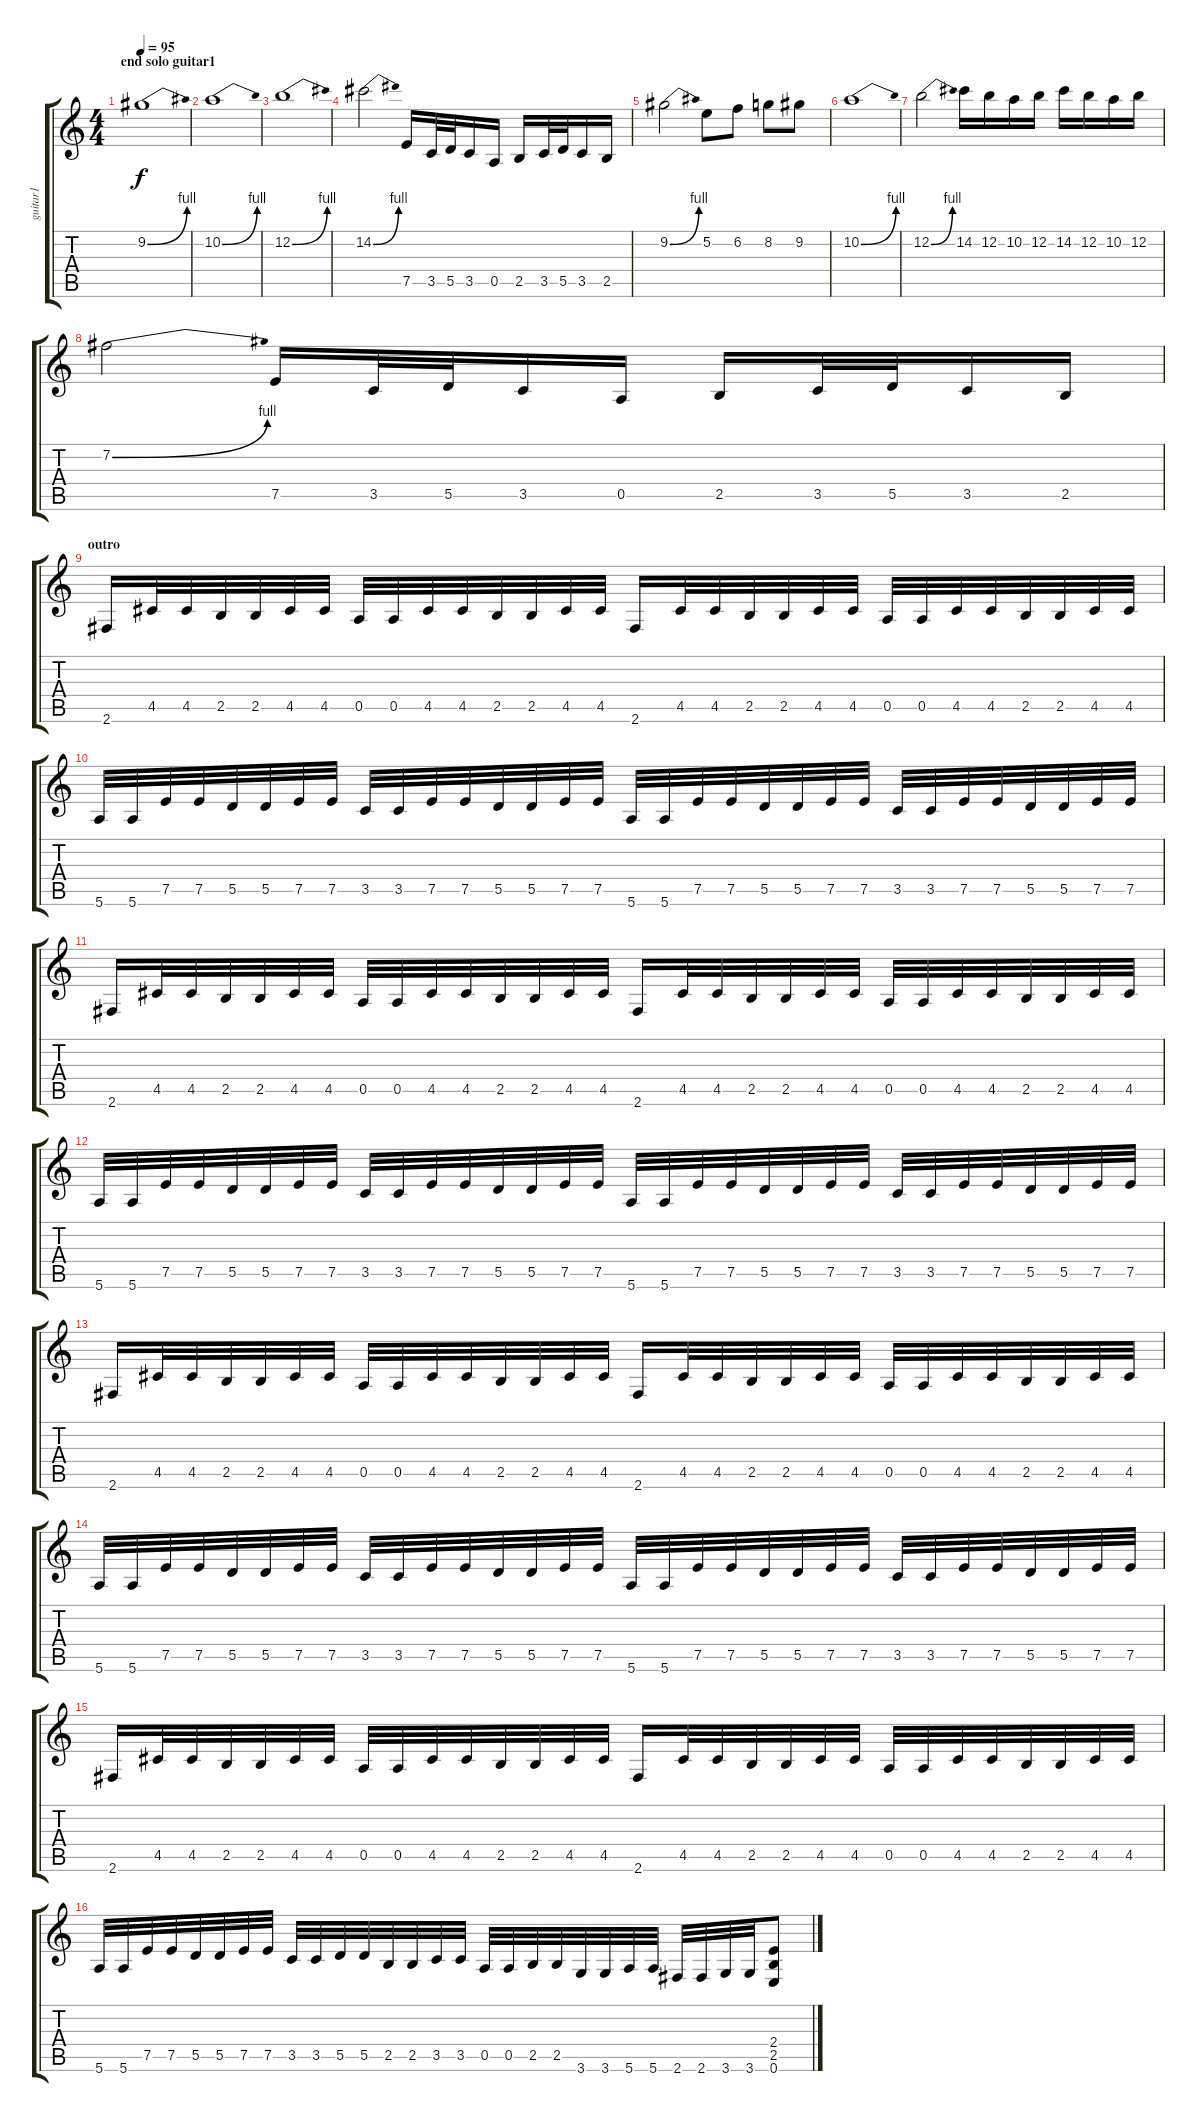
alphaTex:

\track ("guitar1" "guitar1") {instrument distortionguitar}
\staff {score tabs}
\tuning (E4 B3 G3 D3 A2 E2) {hide}
\ts (4 4)
\section ("" "end solo guitar1")
\tempo 95
\clef g2
\ks c
9.2{be (bend 0 0 60 4)}.1{dy f} |
10.2{be (bend 0 0 60 4)}.1 |
12.2{be (bend 0 0 60 4)}.1 |
14.2{be (bend 0 0 60 4)}.2 7.5.16 3.5.32 5.5.32 3.5.16 0.5.16 2.5.16 3.5.32 5.5.32 3.5.16 2.5.16 |
9.2{be (bend 0 0 60 4)}.2 5.2.8 6.2.8 8.2.8 9.2.8 |
10.2{be (bend 0 0 60 4)}.1 |
12.2{be (bend 0 0 60 4)}.2 14.2.16 12.2.16 10.2.16 12.2.16 14.2.16 12.2.16 10.2.16 12.2.16 |
7.2{be (bend 0 0 60 4)}.2 7.5.16 3.5.32 5.5.32 3.5.16 0.5.16 2.5.16 3.5.32 5.5.32 3.5.16 2.5.16 |
\section ("" "outro")
2.6.16 4.5.32 4.5.32 2.5.32 2.5.32 4.5.32 4.5.32 0.5.32 0.5.32 4.5.32 4.5.32 2.5.32 2.5.32 4.5.32 4.5.32 2.6.16 4.5.32 4.5.32 2.5.32 2.5.32 4.5.32 4.5.32 0.5.32 0.5.32 4.5.32 4.5.32 2.5.32 2.5.32 4.5.32 4.5.32 |
5.6.32 5.6.32 7.5.32 7.5.32 5.5.32 5.5.32 7.5.32 7.5.32 3.5.32 3.5.32 7.5.32 7.5.32 5.5.32 5.5.32 7.5.32 7.5.32 5.6.32 5.6.32 7.5.32 7.5.32 5.5.32 5.5.32 7.5.32 7.5.32 3.5.32 3.5.32 7.5.32 7.5.32 5.5.32 5.5.32 7.5.32 7.5.32 |
2.6.16 4.5.32 4.5.32 2.5.32 2.5.32 4.5.32 4.5.32 0.5.32 0.5.32 4.5.32 4.5.32 2.5.32 2.5.32 4.5.32 4.5.32 2.6.16 4.5.32 4.5.32 2.5.32 2.5.32 4.5.32 4.5.32 0.5.32 0.5.32 4.5.32 4.5.32 2.5.32 2.5.32 4.5.32 4.5.32 |
5.6.32 5.6.32 7.5.32 7.5.32 5.5.32 5.5.32 7.5.32 7.5.32 3.5.32 3.5.32 7.5.32 7.5.32 5.5.32 5.5.32 7.5.32 7.5.32 5.6.32 5.6.32 7.5.32 7.5.32 5.5.32 5.5.32 7.5.32 7.5.32 3.5.32 3.5.32 7.5.32 7.5.32 5.5.32 5.5.32 7.5.32 7.5.32 |
2.6.16 4.5.32 4.5.32 2.5.32 2.5.32 4.5.32 4.5.32 0.5.32 0.5.32 4.5.32 4.5.32 2.5.32 2.5.32 4.5.32 4.5.32 2.6.16 4.5.32 4.5.32 2.5.32 2.5.32 4.5.32 4.5.32 0.5.32 0.5.32 4.5.32 4.5.32 2.5.32 2.5.32 4.5.32 4.5.32 |
5.6.32 5.6.32 7.5.32 7.5.32 5.5.32 5.5.32 7.5.32 7.5.32 3.5.32 3.5.32 7.5.32 7.5.32 5.5.32 5.5.32 7.5.32 7.5.32 5.6.32 5.6.32 7.5.32 7.5.32 5.5.32 5.5.32 7.5.32 7.5.32 3.5.32 3.5.32 7.5.32 7.5.32 5.5.32 5.5.32 7.5.32 7.5.32 |
2.6.16 4.5.32 4.5.32 2.5.32 2.5.32 4.5.32 4.5.32 0.5.32 0.5.32 4.5.32 4.5.32 2.5.32 2.5.32 4.5.32 4.5.32 2.6.16 4.5.32 4.5.32 2.5.32 2.5.32 4.5.32 4.5.32 0.5.32 0.5.32 4.5.32 4.5.32 2.5.32 2.5.32 4.5.32 4.5.32 |
5.6.32 5.6.32 7.5.32 7.5.32 5.5.32 5.5.32 7.5.32 7.5.32 3.5.32 3.5.32 5.5.32 5.5.32 2.5.32 2.5.32 3.5.32 3.5.32 0.5.32 0.5.32 2.5.32 2.5.32 3.6.32 3.6.32 5.6.32 5.6.32 2.6.32 2.6.32 3.6.32 3.6.32 (2.4 2.5 0.6).8
